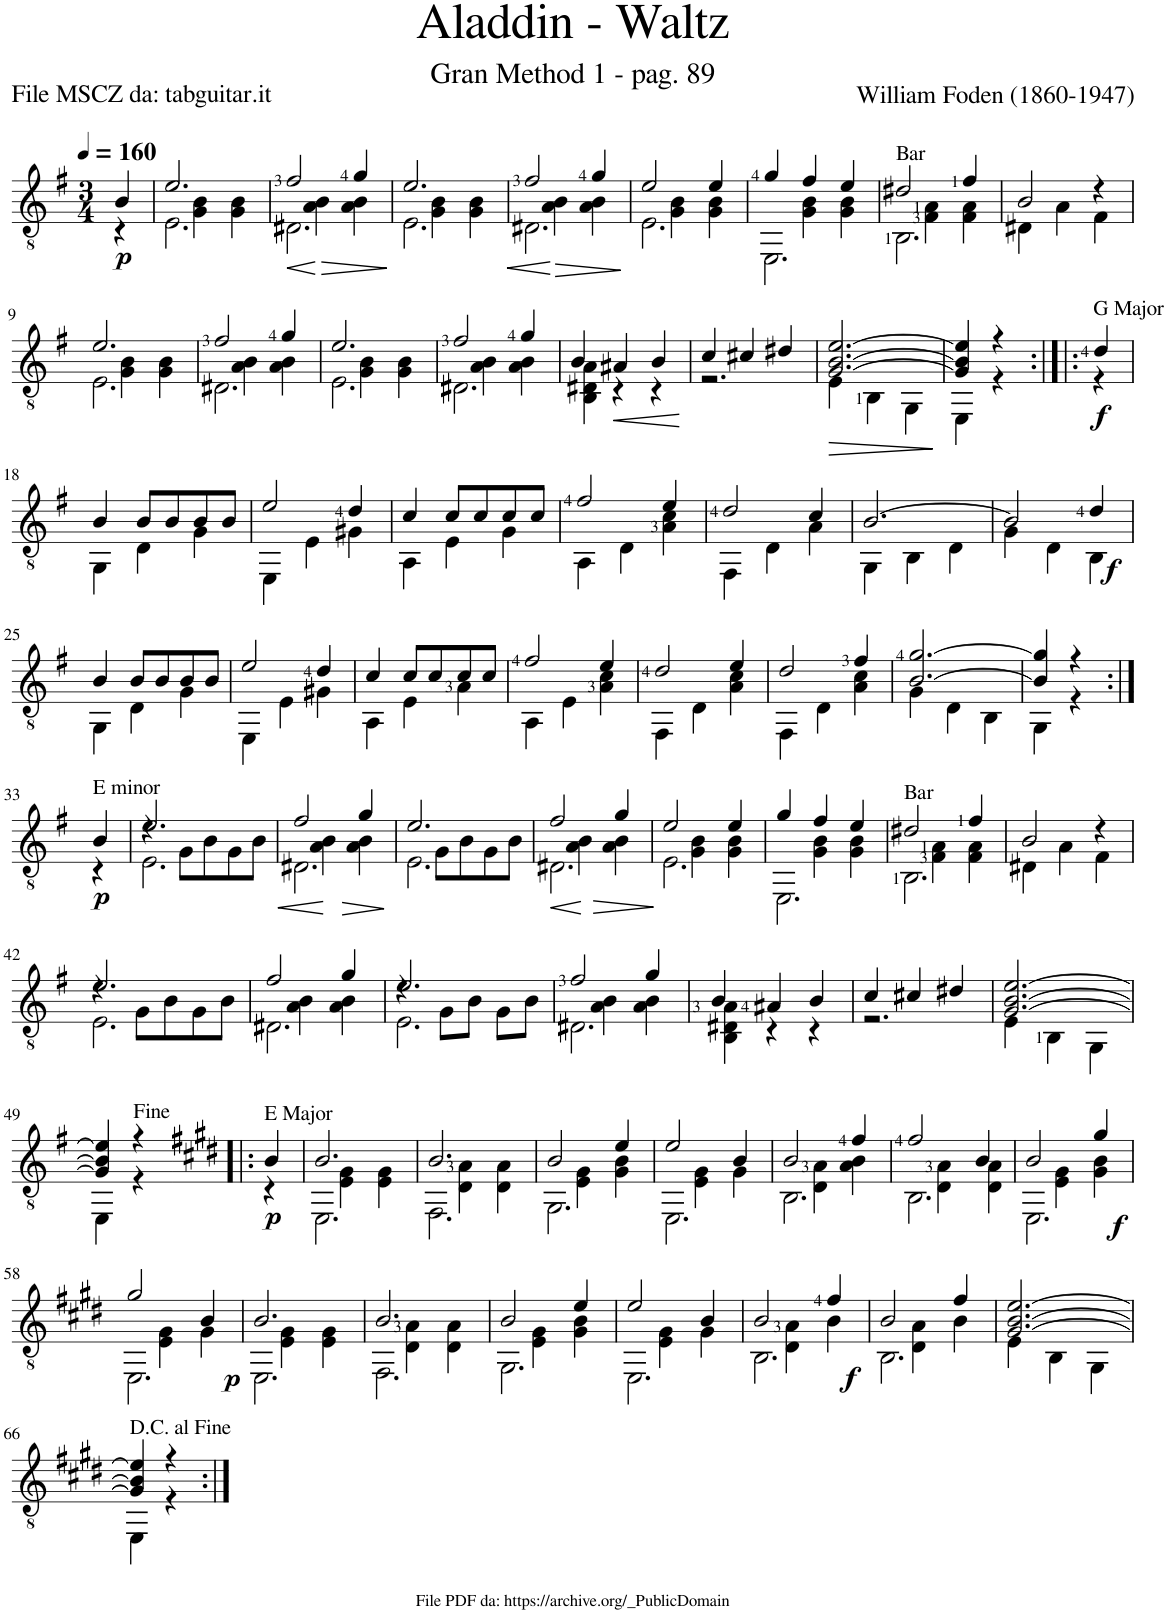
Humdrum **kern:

**kern	**dynam
*part1	*part1
*staff1	*staff1
*I"Guitar	*
*I'Guit.	*
*clefGv2	*
*k[f#]	*
*M3/4	*
*MM160	*
=	=
*^	*
!	!	!LO:DY:b
4B/	4r	p
=1	=1	=1
*	*^	*
2.e/	4ryy	2.E\	.
.	4G\ 4B\	.	.
.	4G\ 4B\	.	.
=2	=2	=2	=2
!	!	!	!LO:HP:b
2f#/	4ryy	2.D#X\	<
!	!	!	!LO:HP:b
.	4A\ 4B\	.	>
4g/	4A\ 4B\	.	.
*v	*v	*v	*
.	[
=3	=3
*^	*
*	*^	*
2.e/	4ryy	2.E\	.
.	4G\ 4B\	.	.
.	4G\ 4B\	.	.
=4	=4	=4	=4
!	!	!	!LO:HP:b
2f#/	4ryy	2.D#X\	<
!	!	!	!LO:HP:b
.	4A\ 4B\	.	>
4g/	4A\ 4B\	.	.
*v	*v	*v	*
.	] [
=5	=5
*^	*
*	*^	*
2e/	4ryy	2.E\	.
.	4G\ 4B\	.	.
4e/	4G\ 4B\	.	.
=6	=6	=6	=6
4g/	4ryy	2.EE\	.
4f#/	4G\ 4B\	.	.
4e/	4G\ 4B\	.	.
=7	=7	=7	=7
!LO:TX:a:t=Bar	!	!	!
2d#X/	4ryy	2.BB\	.
.	4F#\ 4A\	.	.
4f#/	4F#\ 4A\	.	.
*	*v	*v	*
=8	=8	=8
2B/	4D#X\	.
.	4A\	.
4r	4F#\	.
!!LO:LB:g=z	!!
=9	=9	=9
*	*^	*
2.e/	4ryy	2.E\	.
.	4G\ 4B\	.	.
.	4G\ 4B\	.	.
=10	=10	=10	=10
2f#/	4ryy	2.D#X\	.
.	4A\ 4B\	.	.
4g/	4A\ 4B\	.	.
=11	=11	=11	=11
2.e/	4ryy	2.E\	.
.	4G\ 4B\	.	.
.	4G\ 4B\	.	.
=12	=12	=12	=12
2f#/	4ryy	2.D#X\	.
.	4A\ 4B\	.	.
4g/	4A\ 4B\	.	.
*	*v	*v	*
=13	=13	=13
4B/	4BB\ 4D#X\ 4A\	.
!	!	!LO:HP:b
4A#X/	4r	<
4B/	4r	.
*v	*v	*
.	]
=14	=14
*^	*
4c/	2.r	.
4c#X/	.	.
4d#X/	.	.
=15	=15	=15
!	!	!LO:HP:b
[2.G/ [2.B/ [2.e/	4E\	>
.	4BB\	.
.	4GG\	.
*v	*v	*
.	[
=16	=16
*^	*
4G/] 4B/] 4e/]	4EE\	.
4r	4r	.
=17:|!|:	=17:|!|:	=17:|!|:
!LO:TX:a:t=G Major	!	!
!	!	!LO:DY:b
4d/	4r	f
!!LO:LB:g=z	!!
=18	=18	=18
4B/	4GG\	.
8B/L	4D\	.
8B/	.	.
8B/	4G\	.
8B/J	.	.
=19	=19	=19
2e/	4EE\	.
.	4E\	.
4d/	4G#X\	.
=20	=20	=20
4c/	4AA\	.
8c/L	4E\	.
8c/	.	.
8c/	4G\	.
8c/J	.	.
=21	=21	=21
2f#/	4AA\	.
.	4D\	.
4e/	4A\ 4c\	.
=22	=22	=22
2d/	4FF#\	.
.	4D\	.
4c/	4A\	.
=23	=23	=23
[2.B/	4GG\	.
.	4BB\	.
.	4D\	.
=24	=24	=24
2B/]	4G\	.
.	4D\	.
!	!	!LO:DY:b
4d/	4BB\	f
!!LO:LB:g=z	!!
=25	=25	=25
4B/	4GG\	.
8B/L	4D\	.
8B/	.	.
8B/	4G\	.
8B/J	.	.
=26	=26	=26
2e/	4EE\	.
.	4E\	.
4d/	4G#X\	.
=27	=27	=27
4c/	4AA\	.
8c/L	4E\	.
8c/	.	.
8c/	4A\	.
8c/J	.	.
=28	=28	=28
2f#/	4AA\	.
.	4E\	.
4e/	4A\ 4c\	.
=29	=29	=29
2d/	4FF#\	.
.	4D\	.
4e/	4A\ 4c\	.
=30	=30	=30
2d/	4FF#\	.
.	4D\	.
4f#/	4A\ 4c\	.
=31	=31	=31
[2.B/ [2.g/	4G\	.
.	4D\	.
.	4BB\	.
=32	=32	=32
4B/] 4g/]	4GG\	.
4r	4r	.
!!LO:LB:g=z	!!
=33:|!	=33:|!	=33:|!
!LO:TX:a:t=E minor	!	!
!	!	!LO:DY:b
4B/	4r	p
=34	=34	=34
*	*^	*
2.e/	4r	2.E\	.
.	8G\L	.	.
.	8B\	.	.
.	8G\	.	.
.	8B\J	.	.
=35	=35	=35	=35
!	!	!	!LO:HP:b
2f#/	4ryy	2.D#X\	<
.	4A\ 4B\	.	.
!	!	!	!LO:HP:b
4g/	4A\ 4B\	.	>
*v	*v	*v	*
.	] ]
=36	=36
*^	*
*	*^	*
2.e/	4ryy	2.E\	.
.	8G\L	.	.
.	8B\	.	.
.	8G\	.	.
.	8B\J	.	.
=37	=37	=37	=37
2f#/	4ryy	2.D#X\	.
.	4A\ 4B\	.	.
!	!	!	!LO:HP:b
4g/	4A\ 4B\	.	>
*v	*v	*v	*
.	[ ]
=38	=38
*^	*
*	*^	*
2e/	4ryy	2.E\	.
.	4G\ 4B\	.	.
4e/	4G\ 4B\	.	.
=39	=39	=39	=39
4g/	4ryy	2.EE\	.
4f#/	4G\ 4B\	.	.
4e/	4G\ 4B\	.	.
=40	=40	=40	=40
!LO:TX:a:t=Bar	!	!	!
2d#X/	4ryy	2.BB\	.
.	4F#\ 4A\	.	.
4f#/	4F#\ 4A\	.	.
*	*v	*v	*
=41	=41	=41
2B/	4D#X\	.
.	4A\	.
4r	4F#\	.
!!LO:LB:g=z	!!
=42	=42	=42
*	*^	*
2.e/	4r	2.E\	.
.	8G\L	.	.
.	8B\	.	.
.	8G\	.	.
.	8B\J	.	.
=43	=43	=43	=43
2f#/	4ryy	2.D#X\	.
.	4A\ 4B\	.	.
4g/	4A\ 4B\	.	.
=44	=44	=44	=44
2.e/	4r	2.E\	.
.	8G\L	.	.
.	8B\J	.	.
.	8G\L	.	.
.	8B\J	.	.
=45	=45	=45	=45
2f#/	4ryy	2.D#X\	.
.	4A\ 4B\	.	.
4g/	4A\ 4B\	.	.
*	*v	*v	*
=46	=46	=46
4B/	4BB\ 4D#X\ 4A\	.
4A#X/	4r	.
4B/	4r	.
=47	=47	=47
4c/	2.r	.
4c#X/	.	.
4d#X/	.	.
=48	=48	=48
[2.G/ [2.B/ [2.e/	4E\	.
.	4BB\	.
.	4GG\	.
!!LO:LB:g=z	!!
=49	=49	=49
4G/] 4B/] 4e/]	4EE\	.
4r	4r	.
=50!|:	=50!|:	=50!|:
*k[f#c#g#d#]	*	*
!LO:TX:a:t=E Major	!	!
!	!	!LO:DY:b
4B/	4r	p
=51	=51	=51
*	*^	*
2.B/	4ryy	2.EE\	.
.	4E\ 4G#\	.	.
.	4E\ 4G#\	.	.
=52	=52	=52	=52
2.B/	4ryy	2.FF#\	.
.	4D#\ 4A\	.	.
.	4D#\ 4A\	.	.
=53	=53	=53	=53
2B/	4ryy	2.GG#\	.
.	4E\ 4G#\	.	.
4e/	4G#\ 4B\	.	.
=54	=54	=54	=54
2e/	4ryy	2.EE\	.
.	4E\ 4G#\	.	.
4B/	4G#\	.	.
=55	=55	=55	=55
2B/	4ryy	2.BB\	.
.	4D#\ 4A\	.	.
4f#/	4A\ 4B\	.	.
=56	=56	=56	=56
2f#/	4ryy	2.BB\	.
.	4D#\ 4A\	.	.
4B/	4D#\ 4A\	.	.
=57	=57	=57	=57
2B/	4ryy	2.EE\	.
.	4E\ 4G#\	.	.
!	!	!	!LO:DY:b
4g#/	4G#\ 4B\	.	f
!!LO:LB:g=z	!!	!!
=58	=58	=58	=58
2g#/	4ryy	2.EE\	.
.	4E\ 4G#\	.	.
!	!	!	!LO:DY:b
4B/	4G#\	.	p
=59	=59	=59	=59
2.B/	4ryy	2.EE\	.
.	4E\ 4G#\	.	.
.	4E\ 4G#\	.	.
=60	=60	=60	=60
2.B/	4ryy	2.FF#\	.
.	4D#\ 4A\	.	.
.	4D#\ 4A\	.	.
=61	=61	=61	=61
2B/	4ryy	2.GG#\	.
.	4E\ 4G#\	.	.
4e/	4G#\ 4B\	.	.
=62	=62	=62	=62
2e/	4ryy	2.EE\	.
.	4E\ 4G#\	.	.
4B/	4G#\	.	.
=63	=63	=63	=63
2B/	4ryy	2.BB\	.
.	4D#\ 4A\	.	.
!	!	!	!LO:DY:b
4f#/	4B\	.	f
=64	=64	=64	=64
2B/	4ryy	2.BB\	.
.	4D#\ 4A\	.	.
4f#/	4B\	.	.
*	*v	*v	*
=65	=65	=65
[2.G#/ [2.B/ [2.e/	4E\	.
.	4BB\	.
.	4GG#\	.
!!LO:LB:g=z	!!
=66	=66	=66
4G#/] 4B/] 4e/]	4EE\	.
4r	4r	.
*v	*v	*
=:|!	=:|!
*-	*-
